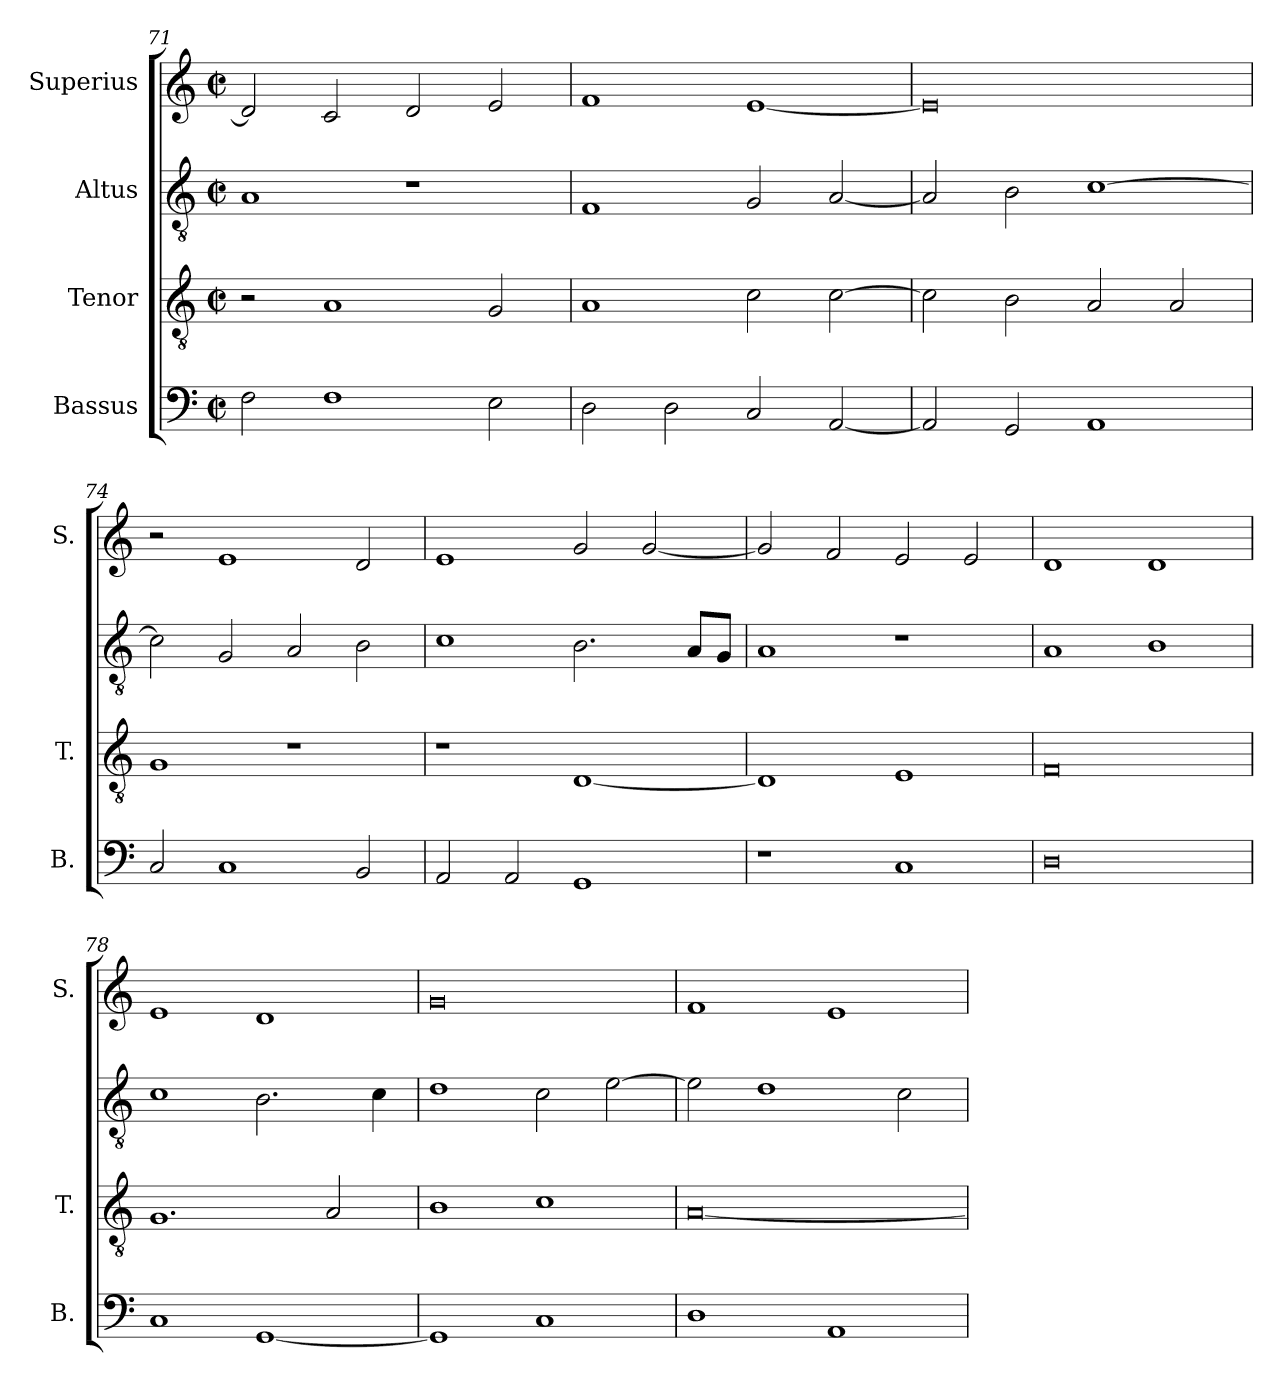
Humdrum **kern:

**kern	**kern	**kern	**kern
*part4	*part3	*part2	*part1
*staff4	*staff3	*staff2	*staff1
*I"Bassus	*I"Tenor	*I"Altus	*I"Superius
*I'B.	*I'T.	*	*I'S.
*clefF4	*clefGv2	*clefGv2	*clefG2
*	*ITrd7c12	*ITrd7c12	*
*k[]	*k[]	*k[]	*k[]
*C:	*C:	*C:	*C:
*M2/2	*M2/2	*M2/2	*M2/2
*met(c|)	*met(c|)	*met(c|)	*met(c|)
=71	=71	=71	=71
2Fi\	2r	1AAi	2di/]
1Fi	1AAi	.	2ci/
.	.	1r	2di/
2Ei\	2GGi/	.	2ei/
=72	=72	=72	=72
2Di\	1AAi	1FFi	1fi
2Di\	.	.	.
2Ci/	2Ci\	2GGi/	[<1ei
[<2AAi/	[>2Ci\	[<2AAi/	.
=73	=73	=73	=73
2AAi/]	2Ci\]	2AAi/]	0ei]
2GGi/	2BBi\	2BBi\	.
1AAi	2AAi/	[>1Ci	.
.	2AAi/	.	.
!!LO:PB:g=z
=74	=74	=74	=74
2Ci/	1GGi	2Ci\]	2r
1Ci	.	2GGi/	1ei
.	1r	2AAi/	.
2BBi/	.	2BBi\	2di/
=75	=75	=75	=75
2AAi/	1r	1Ci	1ei
2AAi/	.	.	.
1GGi	[<1DDi	2.BBi\	2gi/
.	.	.	[<2gi/
.	.	8AAi/L	.
.	.	8GGi/J	.
=76	=76	=76	=76
1r	1DDi]	1AAi	2gi/]
.	.	.	2fi/
1Ci	1EEi	1r	2ei/
.	.	.	2ei/
=77	=77	=77	=77
0Di	0FFi	1AAi	1di
.	.	1BBi	1di
=78	=78	=78	=78
1Ci	1.GGi	1Ci	1ei
[<1GGi	.	2.BBi\	1di
.	2AAi/	.	.
.	.	4Ci\	.
!!LO:LB:g=z
=79	=79	=79	=79
1GGi]	1BBi	1Di	0gi
1Ci	1Ci	2Ci\	.
.	.	[>2Ei\	.
=80	=80	=80	=80
1Di	[<0AAi	2Ei\]	1fi
.	.	1Di	.
1AAi	.	.	1ei
.	.	2Ci\	.
=	=	=	=
*-	*-	*-	*-
